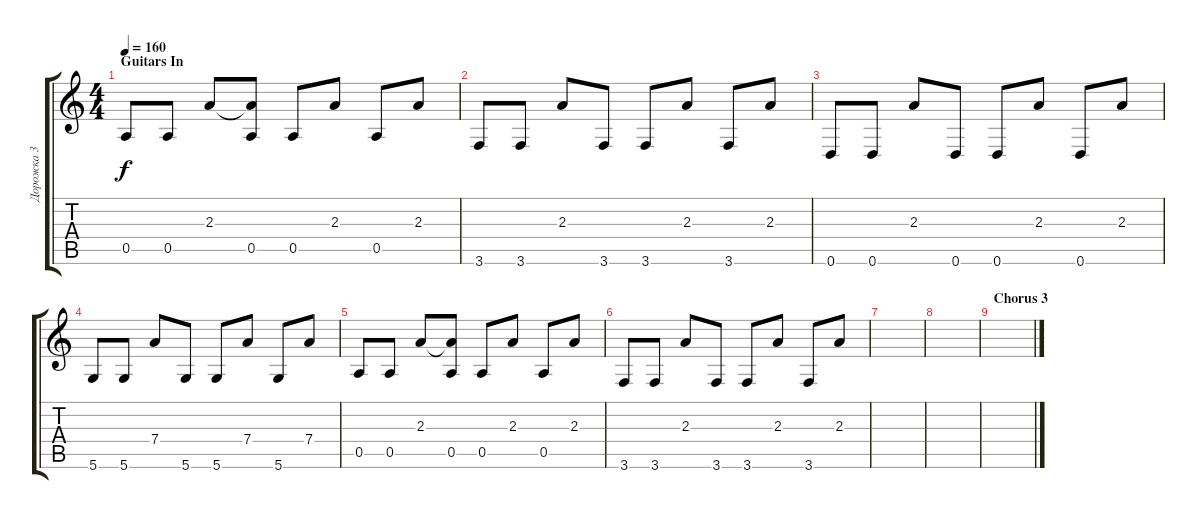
\track ("Дорожка 3" "Дорожка 3") {instrument electricguitarclean}
\staff {score tabs}
\tuning (E4 B3 G3 D3 A2 D2) {hide}
\ts (4 4)
\section ("" "Guitars In")
\tempo 160
\clef g2
\ks c
0.5.8{dy f} 0.5.8 2.3.8 (2.3{t} 0.5).8 0.5.8 2.3.8 0.5.8 2.3.8 |
3.6.8 3.6.8 2.3.8 3.6.8 3.6.8 2.3.8 3.6.8 2.3.8 |
0.6.8 0.6.8 2.3.8 0.6.8 0.6.8 2.3.8 0.6.8 2.3.8 |
5.6.8 5.6.8 7.4.8 5.6.8 5.6.8 7.4.8 5.6.8 7.4.8 |
0.5.8 0.5.8 2.3.8 (2.3{t} 0.5).8 0.5.8 2.3.8 0.5.8 2.3.8 |
3.6.8 3.6.8 2.3.8 3.6.8 3.6.8 2.3.8 3.6.8 2.3.8 |
|
|
\section ("" "Chorus 3")
